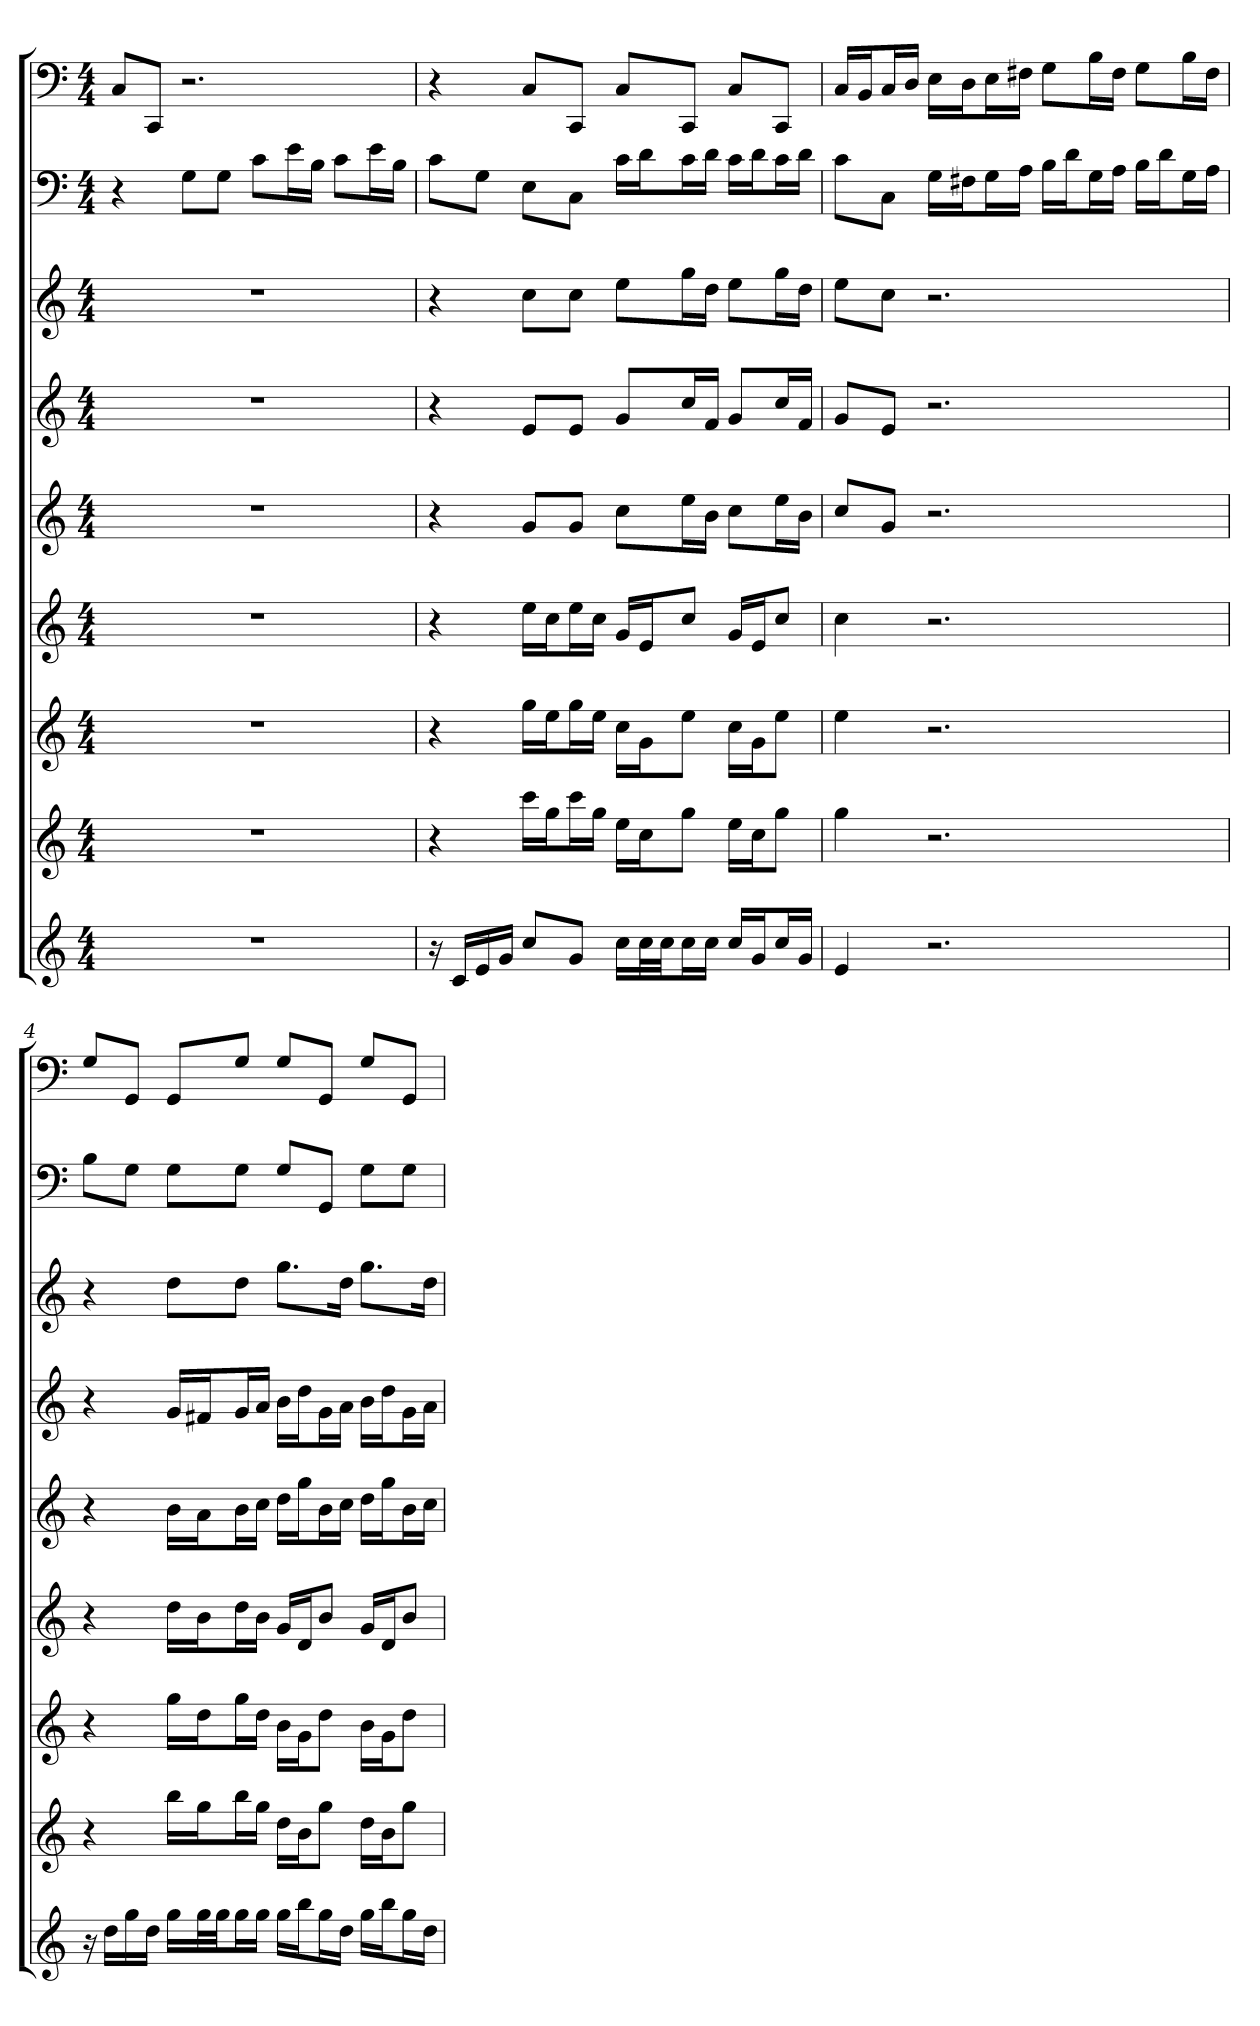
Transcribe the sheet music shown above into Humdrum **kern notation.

**kern	**kern	**kern	**kern	**kern	**kern	**kern	**kern	**kern
*part9	*part8	*part7	*part6	*part5	*part4	*part3	*part2	*part1
*staff9	*staff8	*staff7	*staff6	*staff5	*staff4	*staff3	*staff2	*staff1
*k[]	*k[]	*k[]	*k[]	*k[]	*k[]	*k[]	*k[]	*k[]
*C:	*C:	*C:	*C:	*C:	*C:	*C:	*C:	*C:
*M4/4	*M4/4	*M4/4	*M4/4	*M4/4	*M4/4	*M4/4	*M4/4	*M4/4
=1	=1	=1	=1	=1	=1	=1	=1	=1
1r	1r	1r	1r	1r	1r	1r	4r	8CL
.	.	.	.	.	.	.	.	8CCJ
.	.	.	.	.	.	.	8GL	2.r
.	.	.	.	.	.	.	8GJ	.
.	.	.	.	.	.	.	8cL	.
.	.	.	.	.	.	.	16eL	.
.	.	.	.	.	.	.	16BJJ	.
.	.	.	.	.	.	.	8cL	.
.	.	.	.	.	.	.	16eL	.
.	.	.	.	.	.	.	16BJJ	.
=2	=2	=2	=2	=2	=2	=2	=2	=2
16r	4r	4r	4r	4r	4r	4r	8cL	4r
16cLL	.	.	.	.	.	.	.	.
16e	.	.	.	.	.	.	8GJ	.
16gJJ	.	.	.	.	.	.	.	.
8ccL	16cccLL	16ggLL	16eeLL	8gL	8eL	8ccL	8EL	8CL
.	16ggJ	16eeJ	16ccJ	.	.	.	.	.
8gJ	16cccL	16ggL	16eeL	8gJ	8eJ	8ccJ	8CJ	8CCJ
.	16ggJJ	16eeJJ	16ccJJ	.	.	.	.	.
16ccLL	16eeLL	16ccLL	16gLL	8ccL	8gL	8eeL	16cLL	8CL
32ccL	16ccJ	16gJ	16eJ	.	.	.	16dJ	.
32ccJJ	.	.	.	.	.	.	.	.
16ccL	8ggJ	8eeJ	8ccJ	16eeL	16ccL	16ggL	16cL	8CCJ
16ccJJ	.	.	.	16bJJ	16fJJ	16ddJJ	16dJJ	.
16ccLL	16eeLL	16ccLL	16gLL	8ccL	8gL	8eeL	16cLL	8CL
16gJ	16ccJ	16gJ	16eJ	.	.	.	16dJ	.
16ccL	8ggJ	8eeJ	8ccJ	16eeL	16ccL	16ggL	16cL	8CCJ
16gJJ	.	.	.	16bJJ	16fJJ	16ddJJ	16dJJ	.
=3	=3	=3	=3	=3	=3	=3	=3	=3
4e	4gg	4ee	4cc	8ccL	8gL	8eeL	8cL	16CLL
.	.	.	.	.	.	.	.	16BBJ
.	.	.	.	8gJ	8eJ	8ccJ	8CJ	16CL
.	.	.	.	.	.	.	.	16DJJ
2.r	2.r	2.r	2.r	2.r	2.r	2.r	16GLL	16ELL
.	.	.	.	.	.	.	16F#XJ	16DJ
.	.	.	.	.	.	.	16GL	16EL
.	.	.	.	.	.	.	16AJJ	16F#XJJ
.	.	.	.	.	.	.	16BLL	8GL
.	.	.	.	.	.	.	16dJ	.
.	.	.	.	.	.	.	16GL	16BL
.	.	.	.	.	.	.	16AJJ	16F#JJ
.	.	.	.	.	.	.	16BLL	8GL
.	.	.	.	.	.	.	16dJ	.
.	.	.	.	.	.	.	16GL	16BL
.	.	.	.	.	.	.	16AJJ	16F#JJ
=4	=4	=4	=4	=4	=4	=4	=4	=4
16r	4r	4r	4r	4r	4r	4r	8BL	8GL
16ddLL	.	.	.	.	.	.	.	.
16gg	.	.	.	.	.	.	8GJ	8GGJ
16ddJJ	.	.	.	.	.	.	.	.
16ggLL	16bbLL	16ggLL	16ddLL	16bLL	16gLL	8ddL	8GL	8GGL
32ggL	16ggJ	16ddJ	16bJ	16aJ	16f#XJ	.	.	.
32ggJJ	.	.	.	.	.	.	.	.
16ggL	16bbL	16ggL	16ddL	16bL	16gL	8ddJ	8GJ	8GJ
16ggJJ	16ggJJ	16ddJJ	16bJJ	16ccJJ	16aJJ	.	.	.
16ggLL	16ddLL	16bLL	16gLL	16ddLL	16bLL	8.ggL	8GL	8GL
16bbJ	16bJ	16gJ	16dJ	16ggJ	16ddJ	.	.	.
16ggL	8ggJ	8ddJ	8bJ	16bL	16gL	.	8GGJ	8GGJ
16ddJJ	.	.	.	16ccJJ	16aJJ	16ddJk	.	.
16ggLL	16ddLL	16bLL	16gLL	16ddLL	16bLL	8.ggL	8GL	8GL
16bbJ	16bJ	16gJ	16dJ	16ggJ	16ddJ	.	.	.
16ggL	8ggJ	8ddJ	8bJ	16bL	16gL	.	8GJ	8GGJ
16ddJJ	.	.	.	16ccJJ	16aJJ	16ddJk	.	.
=	=	=	=	=	=	=	=	=
*-	*-	*-	*-	*-	*-	*-	*-	*-
